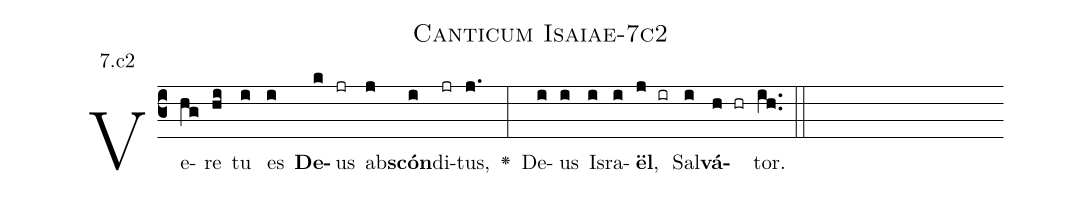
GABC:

name: Canticum Isaiae-7c2;
annotation: 7.c2;
%%
(c3)Ve(hg)re(hi) tu(i) es(i) <b>De</b>(k)us(jr) ab(j)<b>scón</b>(i)di(jr)tus,(j.) <v>\greheightstar</v>(:) De(i)us(i) Is(i)ra(i)<b>ël</b>,(j ir) Sal(i)<b>vá</b>(h hr)tor.(ih..) (::)


%E(i) u(i) o(j) u(i) a(h) e.(ih..) (::)
